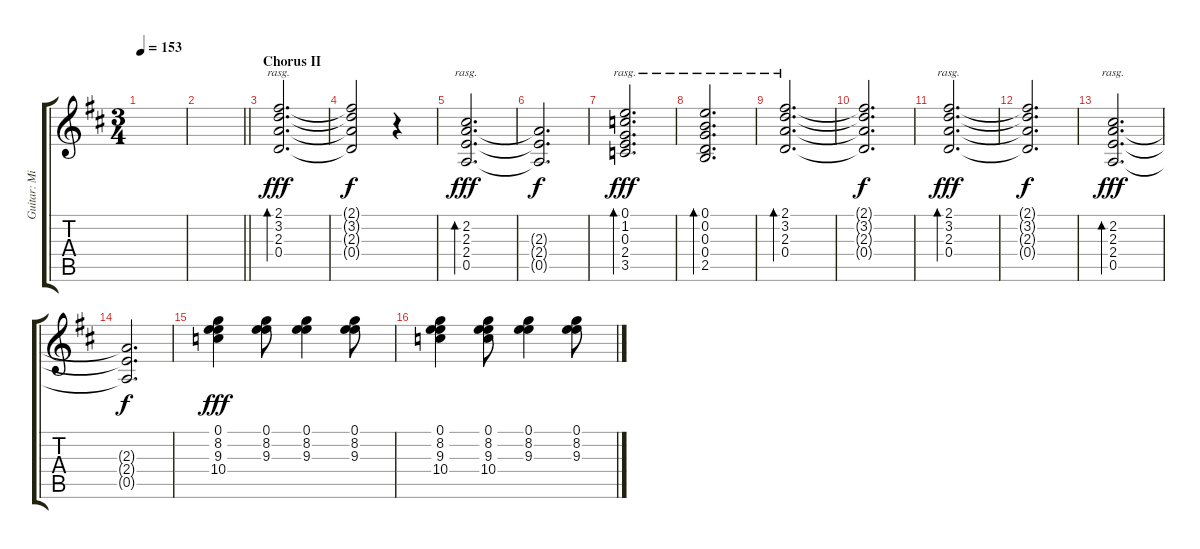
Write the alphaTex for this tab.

\track ("Guitar: Mick" "Guitar: Mi") {instrument electricguitarclean}
\staff {score tabs}
\tuning (E4 B3 G3 D3 A2 E2) {hide}
\ts (3 4)
\tempo 153
\clef g2
\ks d
|
\barLineRight lightlight
|
\section ("" "Chorus II")
(2.1 3.2 2.3 0.4).2{d bd 480 rasg ii dy fff} |
(2.1{t} 3.2{t} 2.3{t} 0.4{t}).2{dy f} r.4 |
(2.2 2.3 2.4 0.5).2{d bd 480 rasg ii dy fff} |
(2.3{t} 2.4{t} 0.5{t}).2{d dy f} |
(0.1 1.2 0.3 2.4 3.5).2{d bd 480 rasg ii dy fff} |
(0.1 0.2 0.3 0.4 2.5).2{d bd 480 rasg ii} |
(2.1 3.2 2.3 0.4).2{d bd 480 rasg ii} |
(2.1{t} 3.2{t} 2.3{t} 0.4{t}).2{d dy f} |
(2.1 3.2 2.3 0.4).2{d bd 480 rasg ii dy fff} |
(2.1{t} 3.2{t} 2.3{t} 0.4{t}).2{d dy f} |
(2.2 2.3 2.4 0.5).2{d bd 480 rasg ii dy fff} |
(2.3{t} 2.4{t} 0.5{t}).2{d dy f} |
(0.1 8.2 9.3 10.4).4{dy fff} (0.1 8.2 9.3).8 (0.1 8.2 9.3).4 (0.1 8.2 9.3).8 |
(0.1 8.2 9.3 10.4).4 (0.1 8.2 9.3 10.4).8 (0.1 8.2 9.3).4 (0.1 8.2 9.3).8
